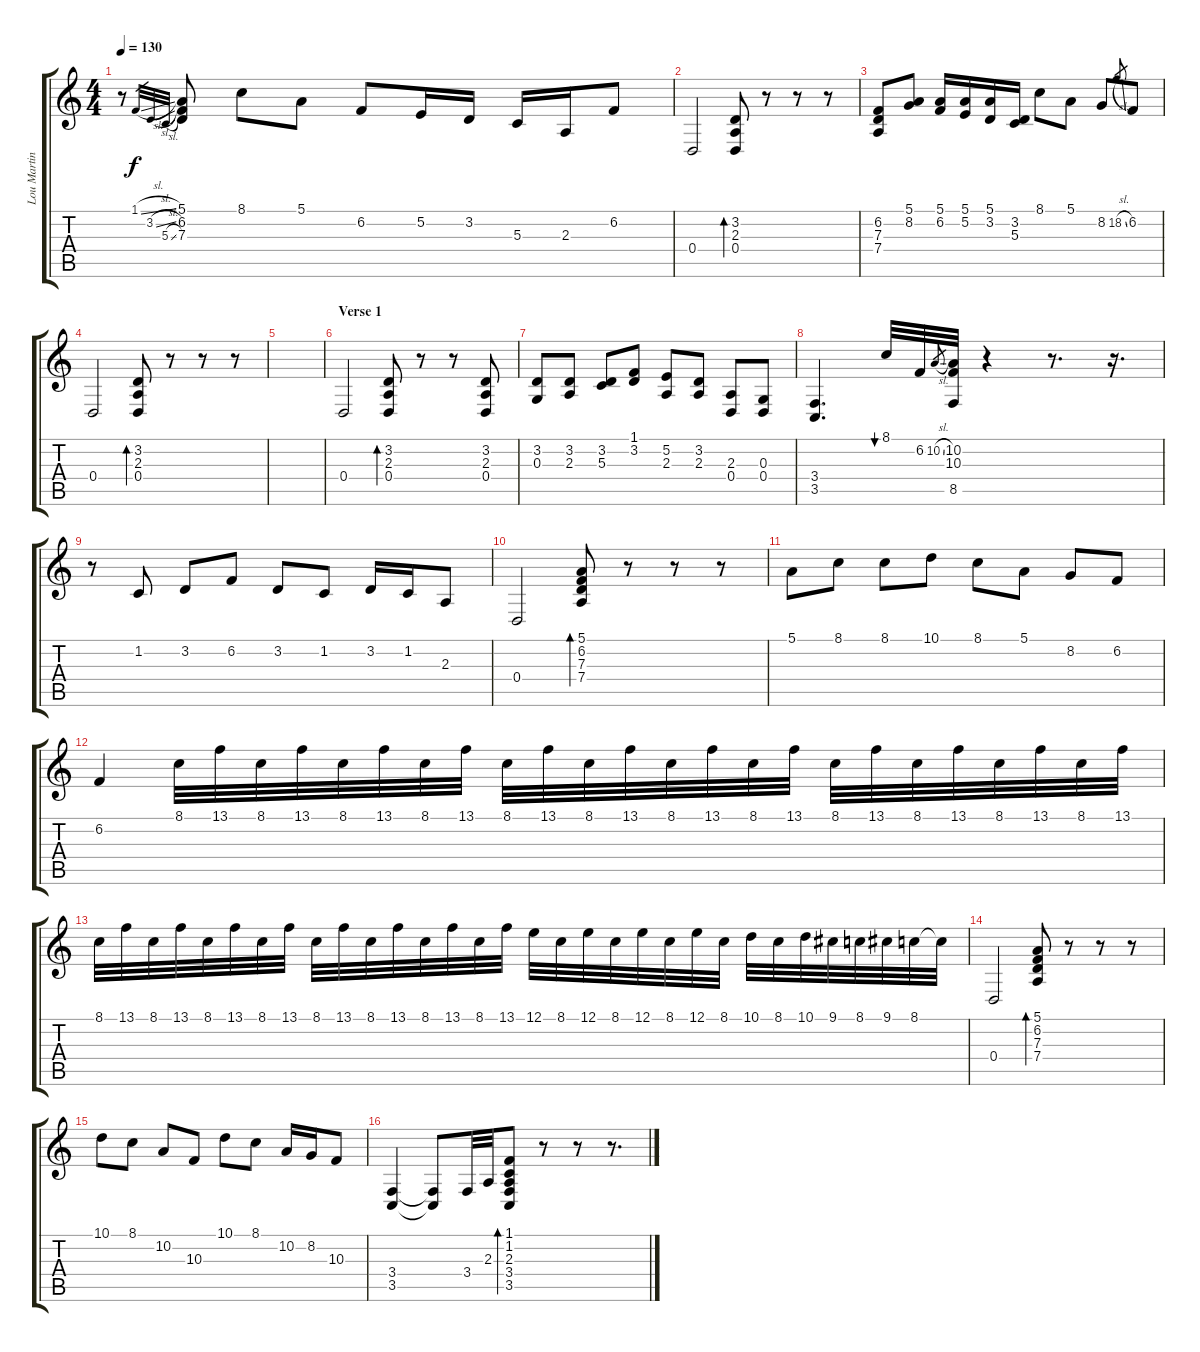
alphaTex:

\track ("Lou Martin Piano" "Lou Martin") {instrument brightacousticpiano}
\staff {score tabs}
\tuning (E4 B3 G3 D3 A2 E2) {hide}
\ts (4 4)
\tempo 130
\clef g2
\ks c
r.8{dy f} 1.1{sl}.32{gr} 3.2{sl}.32{gr} 5.3{sl}.32{gr} (5.1 6.2 7.3).8 8.1.8 5.1.8 6.2.8 5.2.16 3.2.16 5.3.16 2.3.16 6.2.8 |
0.4.2 (3.2 2.3 0.4).8{bd 240} r.8 r.8 r.8 |
(6.2 7.3 7.4).8 (5.1 8.2).8 (5.1 6.2).16 (5.1 5.2).16 (5.1 3.2).16 (3.2 5.3).16 8.1.8 5.1.8 8.2.8 18.2{sl}.8{gr} 6.2.8 |
0.4.2 (3.2 2.3 0.4).8{bd 240} r.8 r.8 r.8 |
|
\section ("" "Verse 1")
0.4.2 (3.2 2.3 0.4).8{bd 240} r.8 r.8 (3.2 2.3 0.4).8 |
(3.2 0.3).8 (3.2 2.3).8 (3.2 5.3).8 (1.1 3.2).8 (5.2 2.3).8 (3.2 2.3).8 (2.3 0.4).8 (0.3 0.4).8 |
(3.4 3.5).4{d} 8.1.32{bu 240} 6.2.32 10.2{sl}.8{gr} (10.2 10.3 8.5).32 r.4 r.8{d} r.16{d} |
r.8 1.2.8 3.2.8 6.2.8 3.2.8 1.2.8 3.2.16 1.2.16 2.3.8 |
0.4.2 (5.1 6.2 7.3 7.4).8{bd 240} r.8 r.8 r.8 |
5.1.8 8.1.8 8.1.8 10.1.8 8.1.8 5.1.8 8.2.8 6.2.8 |
6.2.4 8.1.32 13.1.32 8.1.32 13.1.32 8.1.32 13.1.32 8.1.32 13.1.32 8.1.32 13.1.32 8.1.32 13.1.32 8.1.32 13.1.32 8.1.32 13.1.32 8.1.32 13.1.32 8.1.32 13.1.32 8.1.32 13.1.32 8.1.32 13.1.32 |
8.1.32 13.1.32 8.1.32 13.1.32 8.1.32 13.1.32 8.1.32 13.1.32 8.1.32 13.1.32 8.1.32 13.1.32 8.1.32 13.1.32 8.1.32 13.1.32 12.1.32 8.1.32 12.1.32 8.1.32 12.1.32 8.1.32 12.1.32 8.1.32 10.1.32 8.1.32 10.1.32 9.1.32 8.1.32 9.1.32 8.1.32 8.1{t}.32 |
0.4.2 (5.1 6.2 7.3 7.4).8{bd 240} r.8 r.8 r.8 |
10.1.8 8.1.8 10.2.8 10.3.8 10.1.8 8.1.8 10.2.16 8.2.16 10.3.8 |
(3.4 3.5).4 (3.4{t} 3.5{t}).8 3.4.32 2.3.32 (1.1 1.2 2.3 3.4 3.5).8{bd 480} r.8 r.8 r.8{d}
